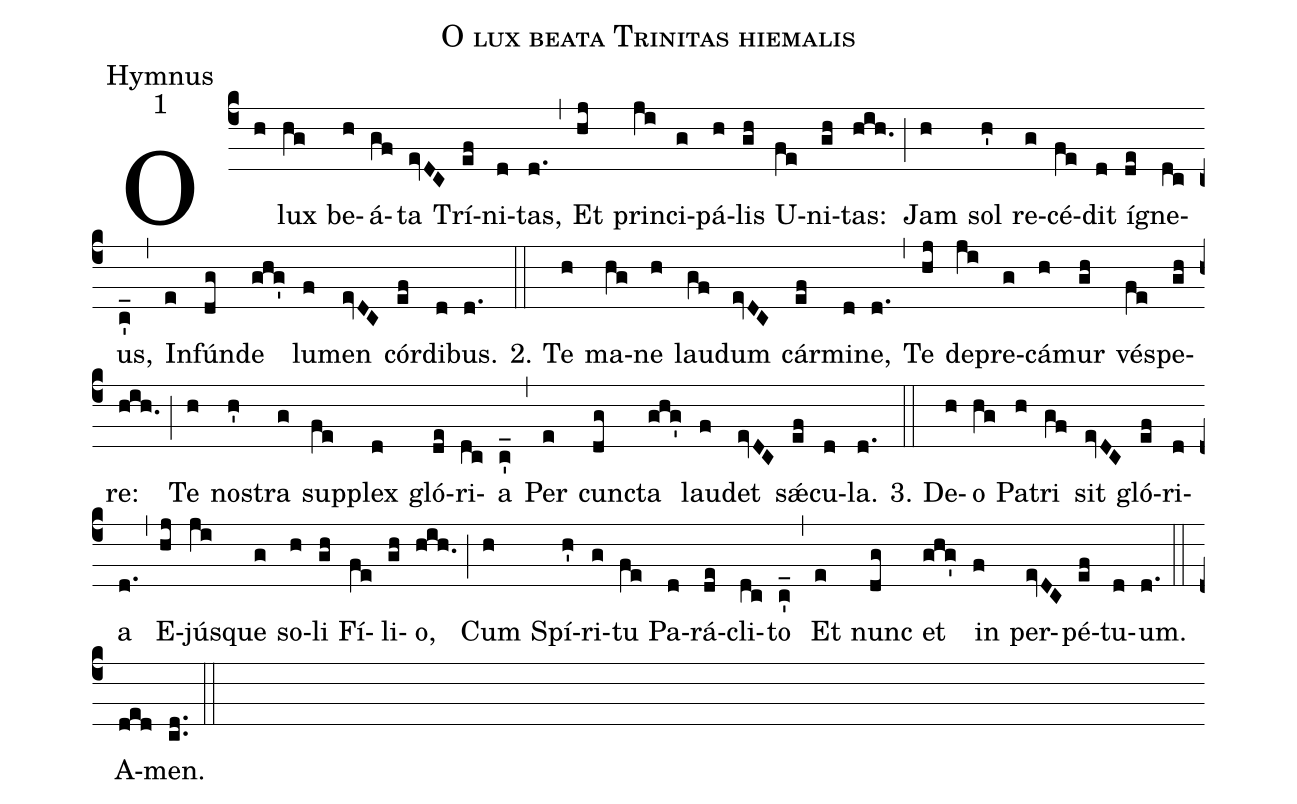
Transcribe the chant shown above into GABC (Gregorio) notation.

name:O lux beata Trinitas hiemalis;
office-part:Hymnus;
mode:1;
%%
(c4) O(h) lux(hg) be(h)á(gf)ta(evDC) Trí(ef)ni(d)tas,(d.) (,)
Et(hj) prin(ji)ci(g)pá(h)lis(gh) U(fe)ni(gh)tas:(hih.) (;)
Jam(h) sol(h') re(g)cé(fe)dit(d) í(de)gne(dc)us,(c'_) (,)
In(e)fún(dg)de(ghg') lu(f)men(evDC) cór(ef)di(d)bus.(d.) (::)

2. Te(h) ma(hg)ne(h) lau(gf)dum(evDC) cár(ef)mi(d)ne,(d.) (,)
Te(hj) de(ji)pre(g)cá(h)mur(gh) vés(fe)pe(gh)re:(hih.) (;)
Te(h) nos(h')tra(g) sup(fe)plex(d) gló(de)ri(dc)a(c'_) (,)
Per(e) cunc(dg)ta(ghg') lau(f)det(evDC) sǽ(ef)cu(d)la.(d.) (::)

3. De(h)o(hg) Pa(h)tri(gf) sit(evDC) gló(ef)ri(d)a(d.) (,)
E(hj)jús(ji)que(g) so(h)li(gh) Fí(fe)li(gh)o,(hih.) (;)
Cum(h) Spí(h')ri(g)tu(fe) Pa(d)rá(de)cli(dc)to(c'_) (,)
Et(e) nunc(dg) et(ghg') in(f) per(evDC)pé(ef)tu(d)um.(d.) (::)
A(ded)men.(cd..) (::)
